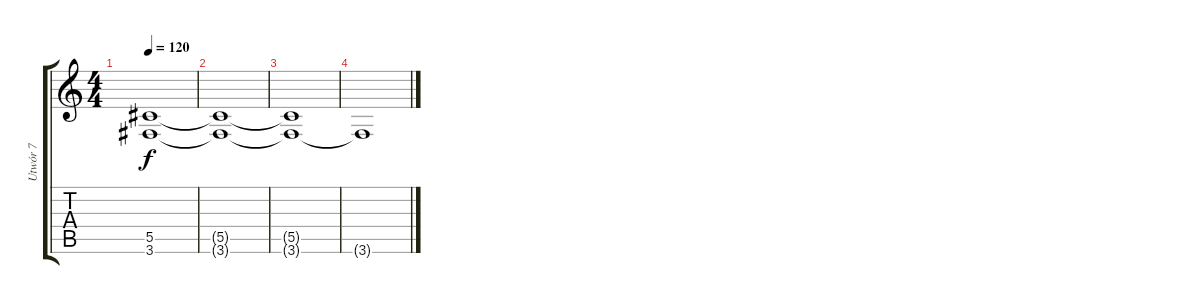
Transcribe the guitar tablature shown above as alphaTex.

\track ("Utwór 7" "Utwór 7") {instrument electricbassfinger}
\staff {score tabs}
\tuning (Eb4 Bb3 Gb3 Db3 Ab2 Eb2) {hide}
\ts (4 4)
\tempo 120
\clef g2
\ks c
(5.5{t} 3.6{t}).1{dy f} |
(5.5{t} 3.6{t}).1 |
(5.5{t} 3.6{t}).1 |
3.6{t}.1
